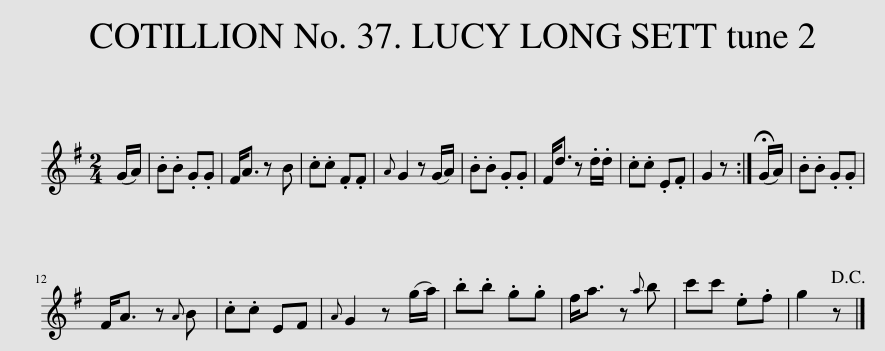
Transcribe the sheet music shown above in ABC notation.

X:1
L:1/8
M:2/4
I:linebreak $
K:G
V:1 treble
V:1
 (G/A/) | .B.B .G.G | F<A z B | .c.c .F.F |{A} G2 z (G/A/) | %5
 .B.B .G.G | F<d z .d/.d/ | .c.c .E.F | G2 z :| (!fermata!G/A/) | %10
 .B.B .G.G |$ F<A z{A} B | .c.c EF |{A} G2 z (g/a/) | .b.b .g.g | %15
 f<a z{a} b | c'c' .e.f | g2 z!D.C.! |] %18
